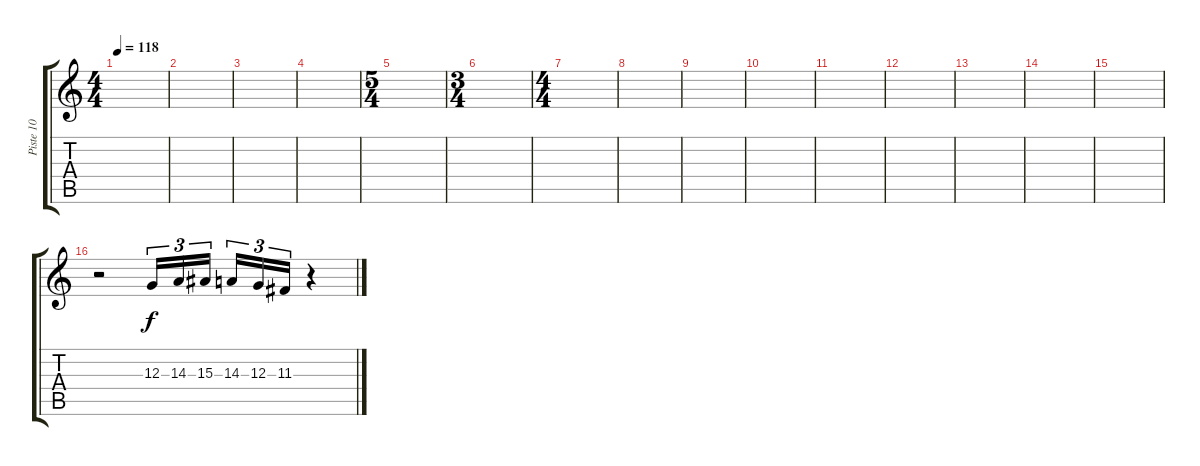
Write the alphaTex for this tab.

\track ("Piste 10" "Piste 10") {instrument clarinet}
\staff {score tabs}
\tuning (E4 B3 G3 D3 A2 E2) {hide}
\ts (4 4)
\tempo 118
\clef g2
\ks c
|
|
|
|
\ts (5 4)
|
\ts (3 4)
|
\ts (4 4)
|
|
|
|
|
|
|
|
|
r.2{volume 16 balance 13 instrument lead1square} 12.3.16{tu (3 2)} 14.3.16{tu (3 2)} 15.3.16{tu (3 2)} 14.3.16{tu (3 2)} 12.3.16{tu (3 2)} 11.3.16{tu (3 2)} r.4
